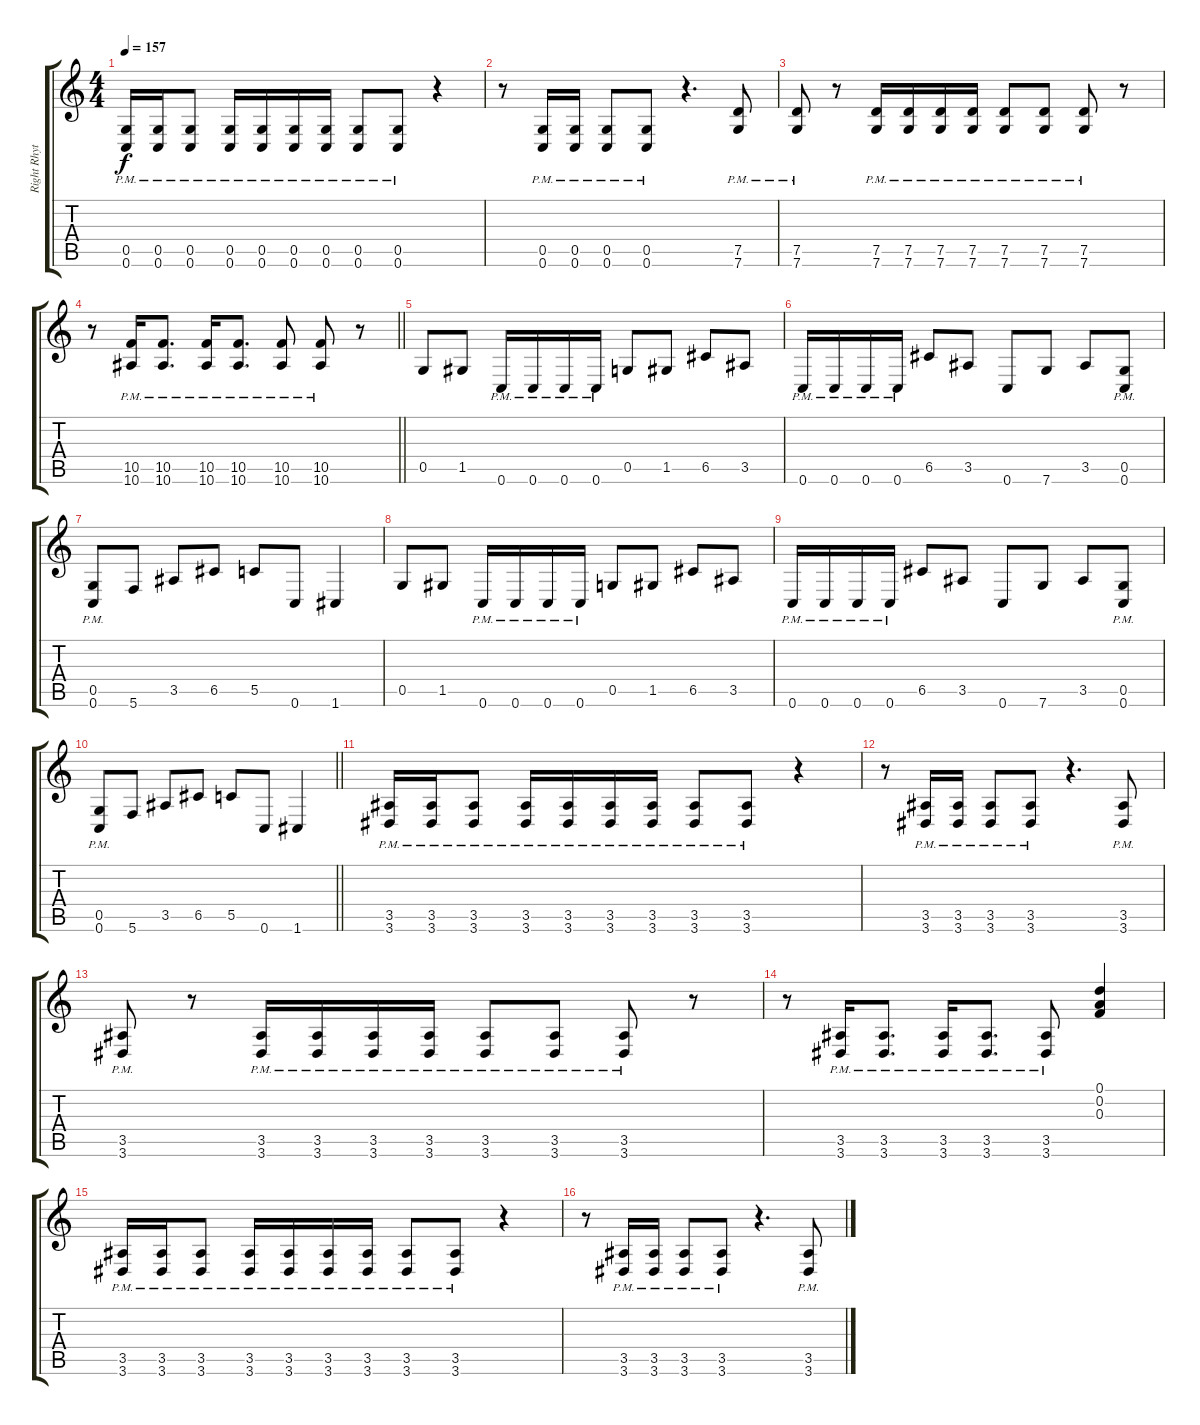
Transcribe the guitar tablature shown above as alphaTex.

\track ("Right Rhythm" "Right Rhyt") {instrument distortionguitar}
\staff {score tabs}
\tuning (D4 A3 F3 C3 G2 C2) {hide}
\ts (4 4)
\tempo 157
\clef g2
\ks c
(0.5{pm} 0.6{pm}).16{dy f} (0.5{pm} 0.6{pm}).16 (0.5{pm} 0.6{pm}).8 (0.5{pm} 0.6{pm}).16 (0.5{pm} 0.6{pm}).16 (0.5{pm} 0.6{pm}).16 (0.5{pm} 0.6{pm}).16 (0.5{pm} 0.6{pm}).8 (0.5{pm} 0.6{pm}).8 r.4 |
r.8 (0.5{pm} 0.6{pm}).16 (0.5{pm} 0.6{pm}).16 (0.5{pm} 0.6{pm}).8 (0.5{pm} 0.6{pm}).8 r.4{d} (7.5{pm} 7.6{pm}).8 |
(7.5{pm} 7.6{pm}).8 r.8 (7.5{pm} 7.6{pm}).16 (7.5{pm} 7.6{pm}).16 (7.5{pm} 7.6{pm}).16 (7.5{pm} 7.6{pm}).16 (7.5{pm} 7.6{pm}).8 (7.5{pm} 7.6{pm}).8 (7.5{pm} 7.6{pm}).8 r.8 |
\barLineRight lightlight
r.8 (10.5{pm} 10.6{pm}).16 (10.5{pm} 10.6{pm}).8{d} (10.5{pm} 10.6{pm}).16 (10.5{pm} 10.6{pm}).8{d} (10.5{pm} 10.6{pm}).8 (10.5{pm} 10.6{pm}).8 r.8 |
\section ("" "")
0.5.8 1.5.8 0.6{pm}.16 0.6{pm}.16 0.6{pm}.16 0.6{pm}.16 0.5.8 1.5.8 6.5.8 3.5.8 |
0.6{pm}.16 0.6{pm}.16 0.6{pm}.16 0.6{pm}.16 6.5.8 3.5.8 0.6.8 7.6.8 3.5.8 (0.5{pm} 0.6{pm}).8 |
(0.5{pm} 0.6{pm}).8 5.6.8 3.5.8 6.5.8 5.5.8 0.6.8 1.6.4 |
0.5.8 1.5.8 0.6{pm}.16 0.6{pm}.16 0.6{pm}.16 0.6{pm}.16 0.5.8 1.5.8 6.5.8 3.5.8 |
0.6{pm}.16 0.6{pm}.16 0.6{pm}.16 0.6{pm}.16 6.5.8 3.5.8 0.6.8 7.6.8 3.5.8 (0.5{pm} 0.6{pm}).8 |
\barLineRight lightlight
(0.5{pm} 0.6{pm}).8 5.6.8 3.5.8 6.5.8 5.5.8 0.6.8 1.6.4 |
\section ("" "")
(3.5{pm} 3.6{pm}).16 (3.5{pm} 3.6{pm}).16 (3.5{pm} 3.6{pm}).8 (3.5{pm} 3.6{pm}).16 (3.5{pm} 3.6{pm}).16 (3.5{pm} 3.6{pm}).16 (3.5{pm} 3.6{pm}).16 (3.5{pm} 3.6{pm}).8 (3.5{pm} 3.6{pm}).8 r.4 |
r.8 (3.5{pm} 3.6{pm}).16 (3.5{pm} 3.6{pm}).16 (3.5{pm} 3.6{pm}).8 (3.5{pm} 3.6{pm}).8 r.4{d} (3.5{pm} 3.6{pm}).8 |
(3.5{pm} 3.6{pm}).8 r.8 (3.5{pm} 3.6{pm}).16 (3.5{pm} 3.6{pm}).16 (3.5{pm} 3.6{pm}).16 (3.5{pm} 3.6{pm}).16 (3.5{pm} 3.6{pm}).8 (3.5{pm} 3.6{pm}).8 (3.5{pm} 3.6{pm}).8 r.8 |
r.8 (3.5{pm} 3.6{pm}).16 (3.5{pm} 3.6{pm}).8{d} (3.5{pm} 3.6{pm}).16 (3.5{pm} 3.6{pm}).8{d} (3.5{pm} 3.6{pm}).8 (0.1 0.2 0.3).4 |
(3.5{pm} 3.6{pm}).16 (3.5{pm} 3.6{pm}).16 (3.5{pm} 3.6{pm}).8 (3.5{pm} 3.6{pm}).16 (3.5{pm} 3.6{pm}).16 (3.5{pm} 3.6{pm}).16 (3.5{pm} 3.6{pm}).16 (3.5{pm} 3.6{pm}).8 (3.5{pm} 3.6{pm}).8 r.4 |
r.8 (3.5{pm} 3.6{pm}).16 (3.5{pm} 3.6{pm}).16 (3.5{pm} 3.6{pm}).8 (3.5{pm} 3.6{pm}).8 r.4{d} (3.5{pm} 3.6{pm}).8
